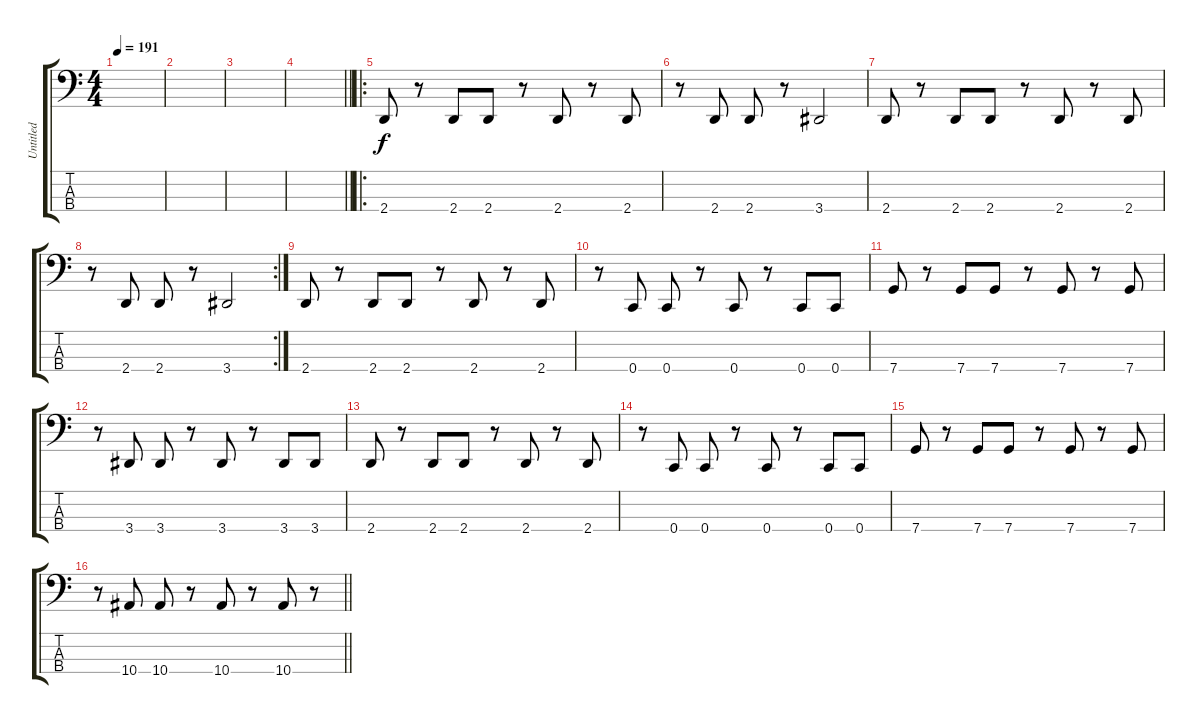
\track ("Untitled" "Untitled") {instrument electricbassfinger}
\staff {score tabs}
\tuning (Eb2 Bb1 F1 C1) {hide}
\ts (4 4)
\tempo 191
\clef f4
\ks c
|
|
|
\barLineRight lightlight
|
\ro
2.4.8 r.8 2.4.8 2.4.8 r.8 2.4.8 r.8 2.4.8 |
r.8 2.4.8 2.4.8 r.8 3.4.2 |
2.4.8 r.8 2.4.8 2.4.8 r.8 2.4.8 r.8 2.4.8 |
\rc 2
r.8 2.4.8 2.4.8 r.8 3.4.2 |
2.4.8 r.8 2.4.8 2.4.8 r.8 2.4.8 r.8 2.4.8 |
r.8 0.4.8 0.4.8 r.8 0.4.8 r.8 0.4.8 0.4.8 |
7.4.8 r.8 7.4.8 7.4.8 r.8 7.4.8 r.8 7.4.8 |
r.8 3.4.8 3.4.8 r.8 3.4.8 r.8 3.4.8 3.4.8 |
2.4.8 r.8 2.4.8 2.4.8 r.8 2.4.8 r.8 2.4.8 |
r.8 0.4.8 0.4.8 r.8 0.4.8 r.8 0.4.8 0.4.8 |
7.4.8 r.8 7.4.8 7.4.8 r.8 7.4.8 r.8 7.4.8 |
\barLineRight lightlight
r.8 10.4.8 10.4.8 r.8 10.4.8 r.8 10.4.8 r.8
